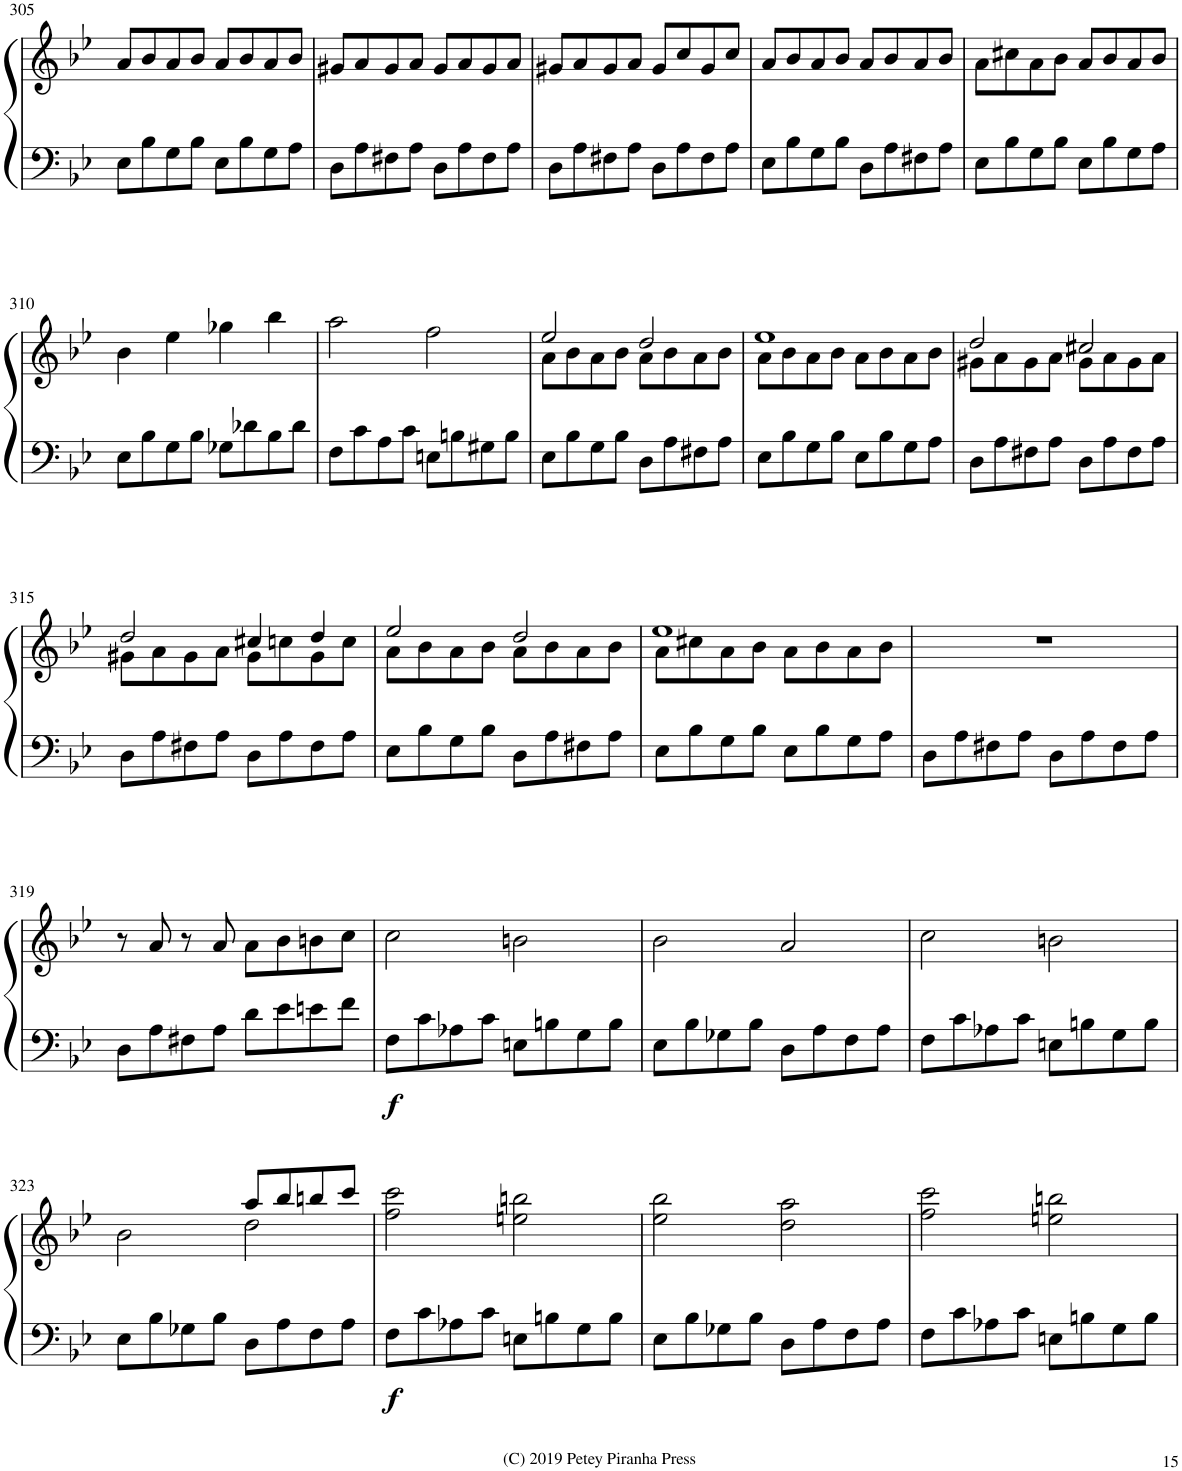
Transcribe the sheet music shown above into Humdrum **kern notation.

**kern	**kern	**dynam
*part1	*part1	*part1
*staff2	*staff1	*staff1/2
*I"Piano	*	*
*I'Pno.	*	*
!!LO:PB:g=z
*clefF4	*clefG2	*
*k[b-e-]	*k[b-e-]	*
*g:	*g:	*
*M4/4	*M4/4	*
*met(c)	*met(c)	*
=305	=305	=305
8E-\L	8a/L	.
8B-\	8b-/	.
8G\	8a/	.
8B-\J	8b-/J	.
8E-\L	8a/L	.
8B-\	8b-/	.
8G\	8a/	.
8A\J	8b-/J	.
=306	=306	=306
8D\L	8g#X/L	.
8A\	8a/	.
8F#X\	8g#/	.
8A\J	8a/J	.
8D\L	8g#/L	.
8A\	8a/	.
8F#\	8g#/	.
8A\J	8a/J	.
=307	=307	=307
8D\L	8g#X/L	.
8A\	8a/	.
8F#X\	8g#/	.
8A\J	8a/J	.
8D\L	8g#/L	.
8A\	8cc/	.
8F#\	8g#/	.
8A\J	8cc/J	.
=308	=308	=308
8E-\L	8a/L	.
8B-\	8b-/	.
8G\	8a/	.
8B-\J	8b-/J	.
8D\L	8a/L	.
8A\	8b-/	.
8F#X\	8a/	.
8A\J	8b-/J	.
=309	=309	=309
8E-\L	8a\L	.
8B-\	8cc#X\	.
8G\	8a\	.
8B-\J	8b-\J	.
8E-\L	8a/L	.
8B-\	8b-/	.
8G\	8a/	.
8A\J	8b-/J	.
!!LO:LB:g=z
=310	=310	=310
8E-\L	4b-\	.
8B-\	.	.
8G\	4ee-\	.
8B-\J	.	.
8G-X\L	4gg-X\	.
8d-X\	.	.
8B-\	4bb-\	.
8d-\J	.	.
=311	=311	=311
8F\L	2aa\	.
8c\	.	.
8A\	.	.
8c\J	.	.
8En\L	2ff\	.
8Bn\	.	.
8G#X\	.	.
8B\J	.	.
=312	=312	=312
*	*^	*
8E-\L	2ee-/	8a\L	.
8B-\	.	8b-\	.
8G\	.	8a\	.
8B-\J	.	8b-\J	.
8D\L	2dd/	8a\L	.
8A\	.	8b-\	.
8F#X\	.	8a\	.
8A\J	.	8b-\J	.
=313	=313	=313	=313
8E-\L	1ee-	8a\L	.
8B-\	.	8b-\	.
8G\	.	8a\	.
8B-\J	.	8b-\J	.
8E-\L	.	8a\L	.
8B-\	.	8b-\	.
8G\	.	8a\	.
8A\J	.	8b-\J	.
=314	=314	=314	=314
8D\L	2dd/	8g#X\L	.
8A\	.	8a\	.
8F#X\	.	8g#\	.
8A\J	.	8a\J	.
8D\L	2cc#X/	8g#\L	.
8A\	.	8a\	.
8F#\	.	8g#\	.
8A\J	.	8a\J	.
!!LO:LB:g=z	!!
=315	=315	=315	=315
8D\L	2dd/	8g#X\L	.
8A\	.	8a\	.
8F#X\	.	8g#\	.
8A\J	.	8a\J	.
8D\L	4cc#X/	8g#\L	.
8A\	.	8ccn\	.
8F#\	4dd/	8g#\	.
8A\J	.	8cc\J	.
=316	=316	=316	=316
8E-\L	2ee-/	8a\L	.
8B-\	.	8b-\	.
8G\	.	8a\	.
8B-\J	.	8b-\J	.
8D\L	2dd/	8a\L	.
8A\	.	8b-\	.
8F#X\	.	8a\	.
8A\J	.	8b-\J	.
=317	=317	=317	=317
8E-\L	1ee-	8a\L	.
8B-\	.	8cc#X\	.
8G\	.	8a\	.
8B-\J	.	8b-\J	.
8E-\L	.	8a\L	.
8B-\	.	8b-\	.
8G\	.	8a\	.
8A\J	.	8b-\J	.
*	*v	*v	*
=318	=318	=318
8D\L	1r	.
8A\	.	.
8F#X\	.	.
8A\J	.	.
8D\L	.	.
8A\	.	.
8F#\	.	.
8A\J	.	.
!!LO:LB:g=z
=319	=319	=319
8D\L	8r	.
8A\	8a/	.
8F#X\	8r	.
8A\J	8a/	.
8d\L	8a\L	.
8e-\	8b-\	.
8en\	8bn\	.
8f\J	8cc\J	.
=320	=320	=320
!	!	!LO:DY:b=2
8F\L	2cc\	f
8c\	.	.
8A-X\	.	.
8c\J	.	.
8En\L	2bn\	.
8Bn\	.	.
8G\	.	.
8B\J	.	.
=321	=321	=321
8E-\L	2b-\	.
8B-\	.	.
8G-X\	.	.
8B-\J	.	.
8D\L	2a/	.
8A\	.	.
8F\	.	.
8A\J	.	.
=322	=322	=322
8F\L	2cc\	.
8c\	.	.
8A-X\	.	.
8c\J	.	.
8En\L	2bn\	.
8Bn\	.	.
8G\	.	.
8B\J	.	.
!!LO:LB:g=z
=323	=323	=323
*	*^	*
8E-\L	2b-\	2ryy	.
8B-\	.	.	.
8G-X\	.	.	.
8B-\J	.	.	.
8D\L	8aa/L	2dd\	.
8A\	8bb-/	.	.
8F\	8bbn/	.	.
8A\J	8ccc/J	.	.
*	*v	*v	*
=324	=324	=324
!	!	!LO:DY:b=2
8F\L	2ff\ 2ccc\	f
8c\	.	.
8A-X\	.	.
8c\J	.	.
8En\L	2een\ 2bbn\	.
8Bn\	.	.
8G\	.	.
8B\J	.	.
=325	=325	=325
8E-\L	2ee-\ 2bb-\	.
8B-\	.	.
8G-X\	.	.
8B-\J	.	.
8D\L	2dd\ 2aa\	.
8A\	.	.
8F\	.	.
8A\J	.	.
=326	=326	=326
8F\L	2ff\ 2ccc\	.
8c\	.	.
8A-X\	.	.
8c\J	.	.
8En\L	2een\ 2bbn\	.
8Bn\	.	.
8G\	.	.
8B\J	.	.
=	=	=
*-	*-	*-
